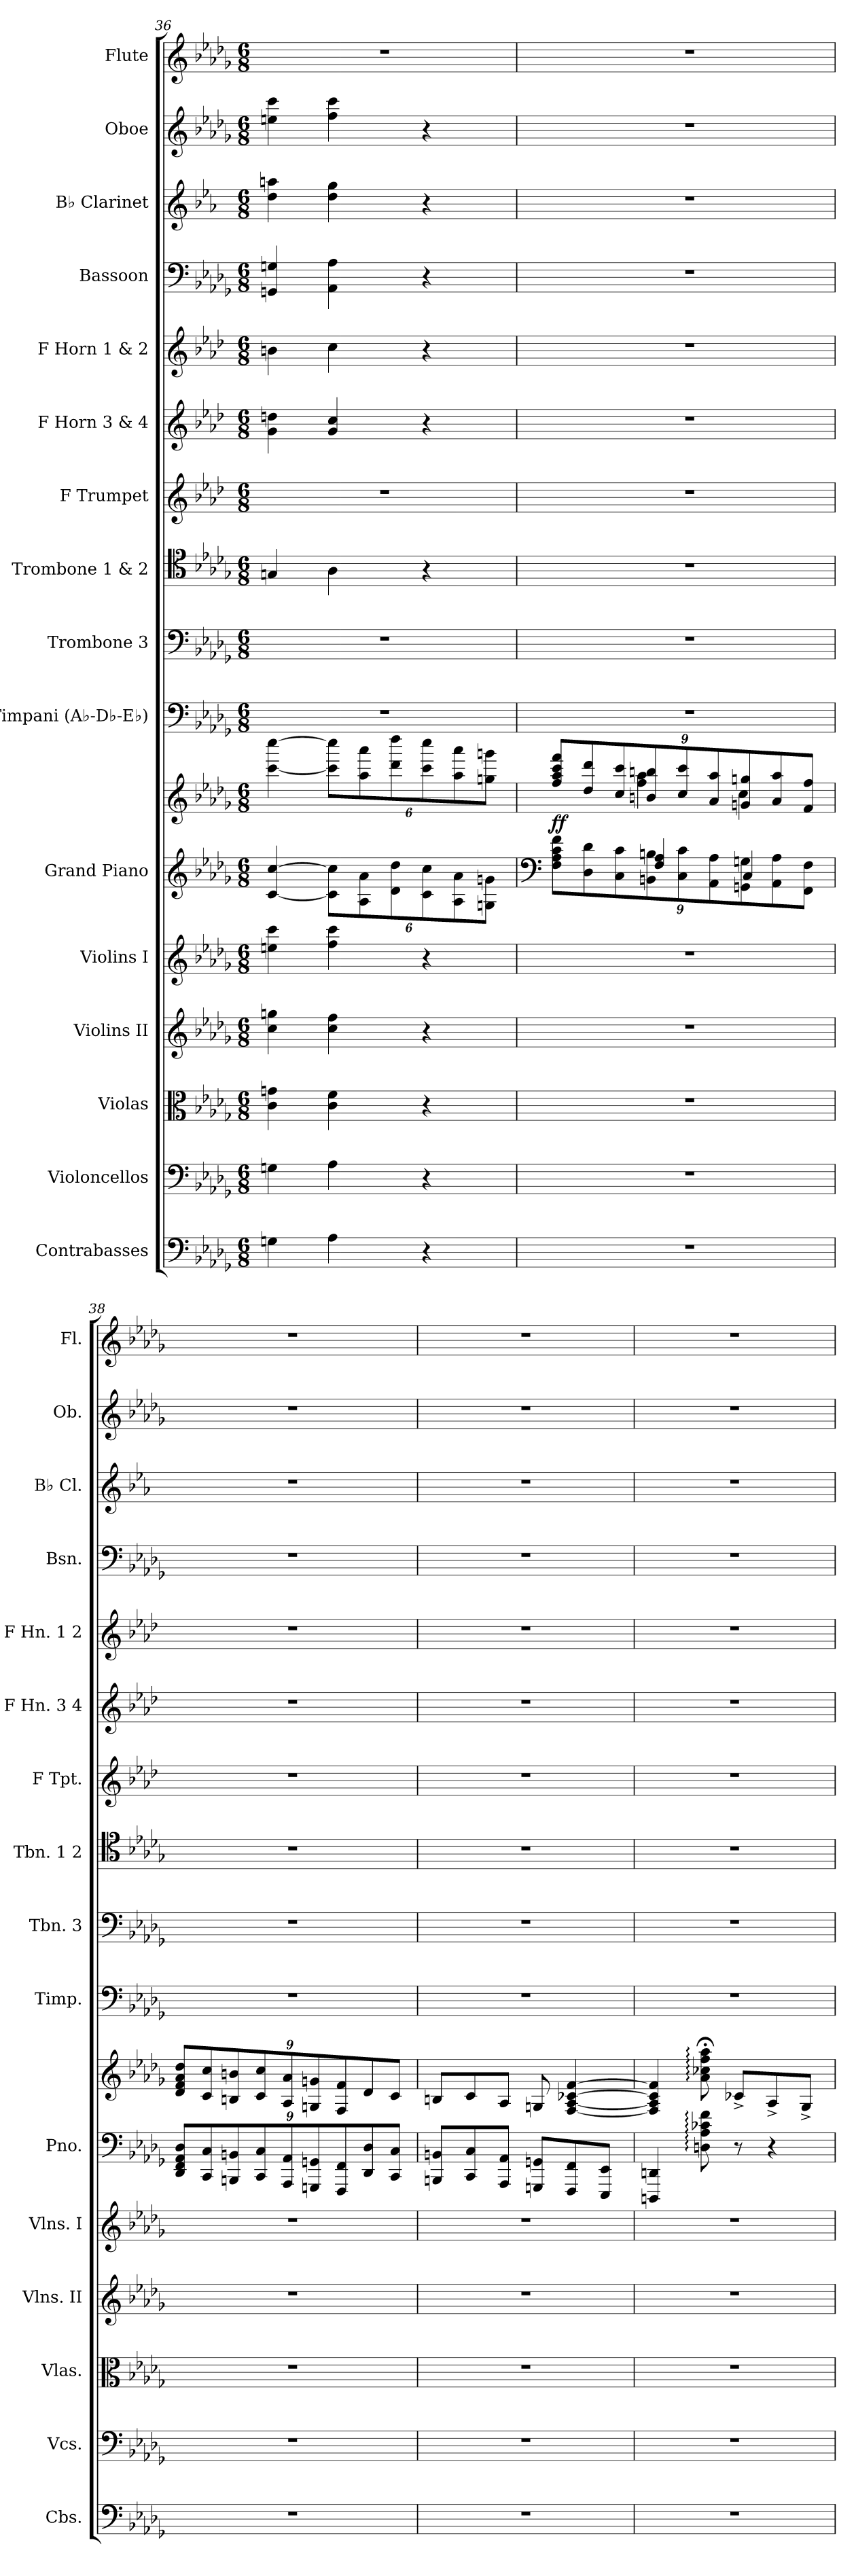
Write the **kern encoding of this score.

**kern	**kern	**kern	**kern	**kern	**kern	**kern	**dynam	**kern	**kern	**kern	**kern	**kern	**kern	**kern	**kern	**kern	**kern
*part16	*part15	*part14	*part13	*part12	*part11	*part11	*part11	*part10	*part9	*part8	*part7	*part6	*part5	*part4	*part3	*part2	*part1
*staff17	*staff16	*staff15	*staff14	*staff13	*staff12	*staff11	*staff11/12	*staff10	*staff9	*staff8	*staff7	*staff6	*staff5	*staff4	*staff3	*staff2	*staff1
*I"Contrabasses	*I"Violoncellos	*I"Violas	*I"Violins II	*I"Violins I	*I"Grand Piano	*	*	*I"Timpani (A♭-D♭-E♭)	*I"Trombone 3	*I"Trombone 1 &amp; 2	*I"F Trumpet	*I"F Horn 3 &amp; 4	*I"F Horn 1 &amp; 2	*I"Bassoon	*I"B♭ Clarinet	*I"Oboe	*I"Flute
*I'Cbs.	*I'Vcs.	*I'Vlas.	*I'Vlns. II	*I'Vlns. I	*I'Pno.	*	*	*I'Timp.	*I'Tbn. 3	*I'Tbn. 1 2	*I'F Tpt.	*I'F Hn. 3 4	*I'F Hn. 1 2	*I'Bsn.	*I'B♭ Cl.	*I'Ob.	*I'Fl.
*clefF4	*clefF4	*clefC3	*clefG2	*clefG2	*clefG2	*clefG2	*	*clefF4	*clefF4	*clefC4	*clefG2	*clefG2	*clefG2	*clefF4	*clefG2	*clefG2	*clefG2
*ITrd7c12	*	*	*	*	*	*	*	*	*	*	*ITrd-3c-5	*ITrd4c7	*ITrd4c7	*	*ITrd1c2	*	*
*k[b-e-a-d-g-]	*k[b-e-a-d-g-]	*k[b-e-a-d-g-]	*k[b-e-a-d-g-]	*k[b-e-a-d-g-]	*k[b-e-a-d-g-]	*k[b-e-a-d-g-]	*	*k[b-e-a-d-g-]	*k[b-e-a-d-g-]	*k[b-e-a-d-g-]	*k[b-e-a-d-g-]	*k[b-e-a-d-g-]	*k[b-e-a-d-g-]	*k[b-e-a-d-g-]	*k[b-e-a-d-g-]	*k[b-e-a-d-g-]	*k[b-e-a-d-g-]
*M6/8	*M6/8	*M6/8	*M6/8	*M6/8	*M6/8	*M6/8	*	*M6/8	*M6/8	*M6/8	*M6/8	*M6/8	*M6/8	*M6/8	*M6/8	*M6/8	*M6/8
*MM81	*MM81	*MM81	*MM81	*MM81	*MM81	*MM81	*	*MM81	*MM81	*MM81	*MM81	*MM81	*MM81	*MM81	*MM81	*MM81	*MM81
=36	=36	=36	=36	=36	=36	=36	=36	=36	=36	=36	=36	=36	=36	=36	=36	=36	=36
*	*	*	*	*	*	*	*	*	*	*	*	*	*	*	*	*	*^
*	*	*	*	*	*	*	*	*	*	*	*	*	*	*	*	*	*	*^
4GGn\	4Gn\	4c\ 4gn\	4cc\ 4ggn\	4een\ 4ccc\	[4c/ [4cc/	[4ccc\ [4cccc\	.	2.r	2.r	4Gn/	2.r	4c\ 4gn\	4en\	4GGn/ 4Gn/	4cc\ 4ggn\	4een\ 4ccc\	2.r	3ryy	3..ryy
*	*	*	*	*	*Xbrackettup	*Xbrackettup	*	*	*	*	*	*	*	*	*	*	*	*	*
4AA-\	4A-\	4c\ 4f\	4cc\ 4ff\	4ff\ 4ccc\	12c\] 12cc\]L	12ccc\] 12cccc\]L	.	.	.	4A-\	.	4c/ 4f/	4f\	4AA-\ 4A-\	4cc\ 4ff\	4ff\ 4ccc\	.	.	.
.	.	.	.	.	12A-\ 12a-\	12aa-\ 12aaa-\	.	.	.	.	.	.	.	.	.	.	.	12ryy	.
*	*	*	*	*	*	*	*	*	*	*	*	*	*	*	*	*	*MM87	*	*
.	.	.	.	.	12d-\ 12dd-\	12ddd-\ 12dddd-\	.	.	.	.	.	.	.	.	.	.	.	3ryy	.
4r	4r	4r	4r	4r	12c\ 12cc\	12ccc\ 12cccc\	.	.	.	4r	.	4r	4r	4r	4r	4r	.	.	.
*	*	*	*	*	*	*	*	*	*	*	*	*	*	*	*	*	*MM93	*	*
.	.	.	.	.	12A-\ 12a-\	12aa-\ 12aaa-\	.	.	.	.	.	.	.	.	.	.	.	.	6ryy
.	.	.	.	.	12Gn\ 12gn\J	12ggn\ 12gggn\J	.	.	.	.	.	.	.	.	.	.	.	.	.
=37	=37	=37	=37	=37	=37	=37	=37	=37	=37	=37	=37	=37	=37	=37	=37	=37	=37	=37	=37
*	*	*	*	*	*clefF4	*	*	*	*	*	*	*	*	*	*	*	*	*	*
*	*	*	*	*	*	*	*	*	*	*	*	*	*	*	*	*	*MM100	*	*
*	*	*	*	*	*^	*^	*	*	*	*	*	*	*	*	*	*	*	*	*
!	!	!	!	!	!	!	!	!	!LO:DY:b	!	!	!	!	!	!	!	!	!	!	!	!
2.r	2.r	2.r	2.r	2.r	12F\ 12A-\ 12c\ 12f\L	4ryy	12ff/ 12aa-/ 12ccc/ 12fff/L	4ryy	ff	2.r	2.r	2.r	2.r	2.r	2.r	2.r	2.r	2.r	2.r	4ryy	2ryy
.	.	.	.	.	12D-\ 12d-\	.	12dd-/ 12ddd-/	.	.	.	.	.	.	.	.	.	.	.	.	.	.
.	.	.	.	.	12C\ 12c\	.	12cc/ 12ccc/	.	.	.	.	.	.	.	.	.	.	.	.	.	.
*	*	*	*	*	*	*	*	*	*	*	*	*	*	*	*	*	*	*	*MM110	*	*
.	.	.	.	.	12BBn\ 12Bn\	4F/ 4A-/	12bn/ 12bbn/	4ff\ 4aa-\	.	.	.	.	.	.	.	.	.	.	.	2ryy	.
.	.	.	.	.	12C\ 12c\	.	12cc/ 12ccc/	.	.	.	.	.	.	.	.	.	.	.	.	.	.
.	.	.	.	.	12AA-\ 12A-\	.	12a-/ 12aa-/	.	.	.	.	.	.	.	.	.	.	.	.	.	.
*	*	*	*	*	*	*	*	*	*	*	*	*	*	*	*	*	*	*	*MM120	*	*
.	.	.	.	.	12GGn\ 12Gn\	4C/	12gn/ 12ggn/	4cc\	.	.	.	.	.	.	.	.	.	.	.	.	4ryy
.	.	.	.	.	12AA-\ 12A-\	.	12a-/ 12aa-/	.	.	.	.	.	.	.	.	.	.	.	.	.	.
.	.	.	.	.	12FF\ 12F\J	.	12f/ 12ff/J	.	.	.	.	.	.	.	.	.	.	.	.	.	.
*	*	*	*	*	*v	*v	*	*	*	*	*	*	*	*	*	*	*	*	*v	*v	*v
*	*	*	*	*	*	*v	*v	*	*	*	*	*	*	*	*	*	*	*
=38	=38	=38	=38	=38	=38	=38	=38	=38	=38	=38	=38	=38	=38	=38	=38	=38	=38
2.r	2.r	2.r	2.r	2.r	12DD-/ 12FF/ 12AA-/ 12D-/L	12d-/ 12f/ 12a-/ 12dd-/L	.	2.r	2.r	2.r	2.r	2.r	2.r	2.r	2.r	2.r	2.r
.	.	.	.	.	12CC/ 12C/	12c/ 12cc/	.	.	.	.	.	.	.	.	.	.	.
.	.	.	.	.	12BBBn/ 12BBn/	12Bn/ 12bn/	.	.	.	.	.	.	.	.	.	.	.
.	.	.	.	.	12CC/ 12C/	12c/ 12cc/	.	.	.	.	.	.	.	.	.	.	.
.	.	.	.	.	12AAA-/ 12AA-/	12A-/ 12a-/	.	.	.	.	.	.	.	.	.	.	.
.	.	.	.	.	12GGGn/ 12GGn/	12Gn/ 12gn/	.	.	.	.	.	.	.	.	.	.	.
.	.	.	.	.	12FFF/ 12FF/	12F/ 12f/	.	.	.	.	.	.	.	.	.	.	.
.	.	.	.	.	12DD-/ 12D-/	12d-/	.	.	.	.	.	.	.	.	.	.	.
.	.	.	.	.	12CC/ 12C/J	12c/J	.	.	.	.	.	.	.	.	.	.	.
!!LO:LB:g=z
=39	=39	=39	=39	=39	=39	=39	=39	=39	=39	=39	=39	=39	=39	=39	=39	=39	=39
!	!	!	!	!	!	!	!	!	!	!	!	!	!	!	!	!	!LO:TX:a:B:t=poco riten.
*	*	*	*	*	*	*	*	*	*	*	*	*	*	*	*	*	*^
*	*	*	*	*	*	*	*	*	*	*	*	*	*	*	*	*	*	*^
*	*	*	*	*	*	*	*	*	*	*	*	*	*	*	*	*	*	*	*^
2.r	2.r	2.r	2.r	2.r	8BBBn/ 8BBn/L	8Bn/L	.	2.r	2.r	2.r	2.r	2.r	2.r	2.r	2.r	2.r	2.r	8ryy	4ryy	2ryy
*	*	*	*	*	*	*	*	*	*	*	*	*	*	*	*	*	*MM100	*	*	*
.	.	.	.	.	8CC/ 8C/	8c/	.	.	.	.	.	.	.	.	.	.	.	2ryy	.	.
*	*	*	*	*	*	*	*	*	*	*	*	*	*	*	*	*	*MM80	*	*	*
.	.	.	.	.	8AAA-/ 8AA-/J	8A-/J	.	.	.	.	.	.	.	.	.	.	.	.	2ryy	.
.	.	.	.	.	8GGGn/ 8GGn/L	8Gn/	.	.	.	.	.	.	.	.	.	.	.	.	.	.
*	*	*	*	*	*	*	*	*	*	*	*	*	*	*	*	*	*MM60	*	*	*
.	.	.	.	.	8FFF/ 8FF/	[4F/ [4A-/ [4c-X/ [4f/	.	.	.	.	.	.	.	.	.	.	.	.	.	4ryy
.	.	.	.	.	8EEE-/ 8EE-/J	.	.	.	.	.	.	.	.	.	.	.	.	8ryy	.	.
*	*	*	*	*	*	*	*	*	*	*	*	*	*	*	*	*	*v	*v	*v	*v
=40	=40	=40	=40	=40	=40	=40	=40	=40	=40	=40	=40	=40	=40	=40	=40	=40	=40
2.r	2.r	2.r	2.r	2.r	4DDDn/ 4DDn/	4F/] 4A-/] 4c-/] 4f/]	.	2.r	2.r	2.r	2.r	2.r	2.r	2.r	2.r	2.r	2.r
.	.	.	.	.	8Dn\: 8A-\: 8c-X\: 8f\:	8a-\;<: 8cc-X\;<: 8ff\;<: 8aa-\;<:	.	.	.	.	.	.	.	.	.	.	.
.	.	.	.	.	8r	8c-X^/L	.	.	.	.	.	.	.	.	.	.	.
.	.	.	.	.	4r	8A-^/	.	.	.	.	.	.	.	.	.	.	.
.	.	.	.	.	.	8G-^/J	.	.	.	.	.	.	.	.	.	.	.
=	=	=	=	=	=	=	=	=	=	=	=	=	=	=	=	=	=
*-	*-	*-	*-	*-	*-	*-	*-	*-	*-	*-	*-	*-	*-	*-	*-	*-	*-
